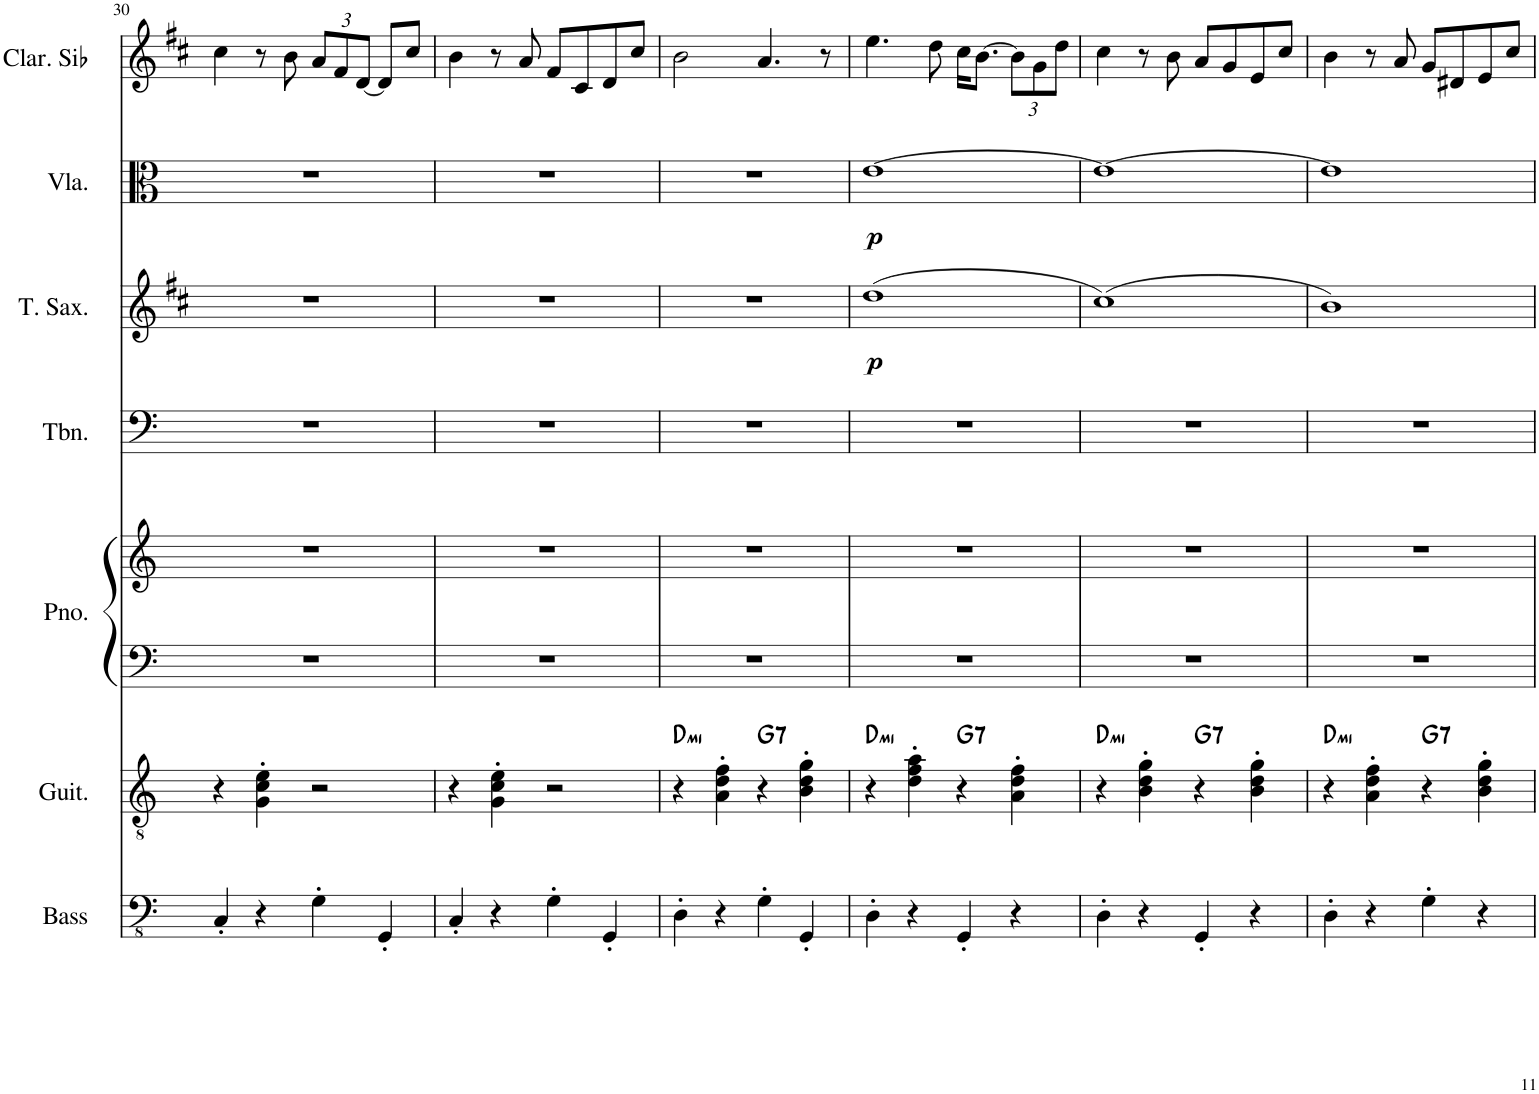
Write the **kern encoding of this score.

**kern	**kern	**harte	**kern	**dynam	**kern	**dynam	**kern
*part5	*part4	*part4	*part3	*part3	*part2	*part2	*part1
*staff5	*staff4	*	*staff3	*staff3	*staff2	*staff2	*staff1
*I"Acoustic Bass	*I"Acoustic Guitar	*	*I"Tenor Saxophone	*	*I"Viola	*	*I"Clarinette en Sib
*I'Bass	*I'Guit.	*	*I'T. Sax.	*	*I'Vla.	*	*I'Clar. Sib
!!LO:PB:g=z
*clefFv4	*clefGv2	*	*clefG2	*	*clefC3	*	*clefG2
*	*	*	*Trd8c14	*	*	*	*Trd1c2
*k[]	*k[]	*	*k[f#c#]	*	*k[]	*	*k[f#c#]
*M4/4	*M4/4	*	*M4/4	*	*M4/4	*	*M4/4
=30	=30	=30	=30	=30	=30	=30	=30
4CC'/	4r	.	1r	.	1r	.	4cc#\
4r	4G\' 4c\' 4e\'	.	.	.	.	.	8r
.	.	.	.	.	.	.	8b\
*	*	*	*	*	*	*	*Xbrackettup
4GG'\	2r	.	.	.	.	.	12a/L
.	.	.	.	.	.	.	12f#/
.	.	.	.	.	.	.	[12d/J
4GGG'/	.	.	.	.	.	.	8d/L]
.	.	.	.	.	.	.	8cc#/J
=31	=31	=31	=31	=31	=31	=31	=31
4CC'/	4r	.	1r	.	1r	.	4b\
4r	4G\' 4c\' 4e\'	.	.	.	.	.	8r
.	.	.	.	.	.	.	8a/
4GG'\	2r	.	.	.	.	.	8f#/L
.	.	.	.	.	.	.	8c#/
4GGG'/	.	.	.	.	.	.	8d/
.	.	.	.	.	.	.	8cc#/J
=32	=32	=32	=32	=32	=32	=32	=32
!	!	!LO:H:kt=mi	!	!	!	!	!
4DD'\	4r	D:min	1r	.	1r	.	2b\
4r	4A\' 4d\' 4f\'	.	.	.	.	.	.
!	!	!LO:H:kt=7	!	!	!	!	!
4GG'\	4r	G:7	.	.	.	.	4.a/
4GGG'/	4B\' 4d\' 4g\'	.	.	.	.	.	.
.	.	.	.	.	.	.	8r
=33	=33	=33	=33	=33	=33	=33	=33
!	!	!LO:H:kt=mi	!	!LO:DY:b	!	!LO:DY:b	!
4DD'\	4r	D:min	(1dd	p	[1e	p	4.ee\
4r	4d\' 4f\' 4a\'	.	.	.	.	.	.
.	.	.	.	.	.	.	8dd\
!	!	!LO:H:kt=7	!	!	!	!	!
4GGG'/	4r	G:7	.	.	.	.	16cc#\KL
.	.	.	.	.	.	.	[8.b\J
4r	4A\' 4d\' 4f\'	.	.	.	.	.	12b\L]
.	.	.	.	.	.	.	12g\
.	.	.	.	.	.	.	12dd\J
=34	=34	=34	=34	=34	=34	=34	=34
!	!	!LO:H:kt=mi	!	!	!	!	!
4DD'\	4r	D:min	(1cc#)	.	1e_	.	4cc#\
4r	4B\' 4d\' 4g\'	.	.	.	.	.	8r
.	.	.	.	.	.	.	8b\
!	!	!LO:H:kt=7	!	!	!	!	!
4GGG'/	4r	G:7	.	.	.	.	8a/L
.	.	.	.	.	.	.	8g/
4r	4B\' 4d\' 4g\'	.	.	.	.	.	8e/
.	.	.	.	.	.	.	8cc#/J
=35	=35	=35	=35	=35	=35	=35	=35
!	!	!LO:H:kt=mi	!	!	!	!	!
4DD'\	4r	D:min	1b)	.	1e]	.	4b\
4r	4A\' 4d\' 4f\'	.	.	.	.	.	8r
.	.	.	.	.	.	.	8a/
!	!	!LO:H:kt=7	!	!	!	!	!
4GG'\	4r	G:7	.	.	.	.	8g/L
.	.	.	.	.	.	.	8d#X/
4r	4B\' 4d\' 4g\'	.	.	.	.	.	8e/
.	.	.	.	.	.	.	8cc#/J
=	=	=	=	=	=	=	=
*-	*-	*-	*-	*-	*-	*-	*-
